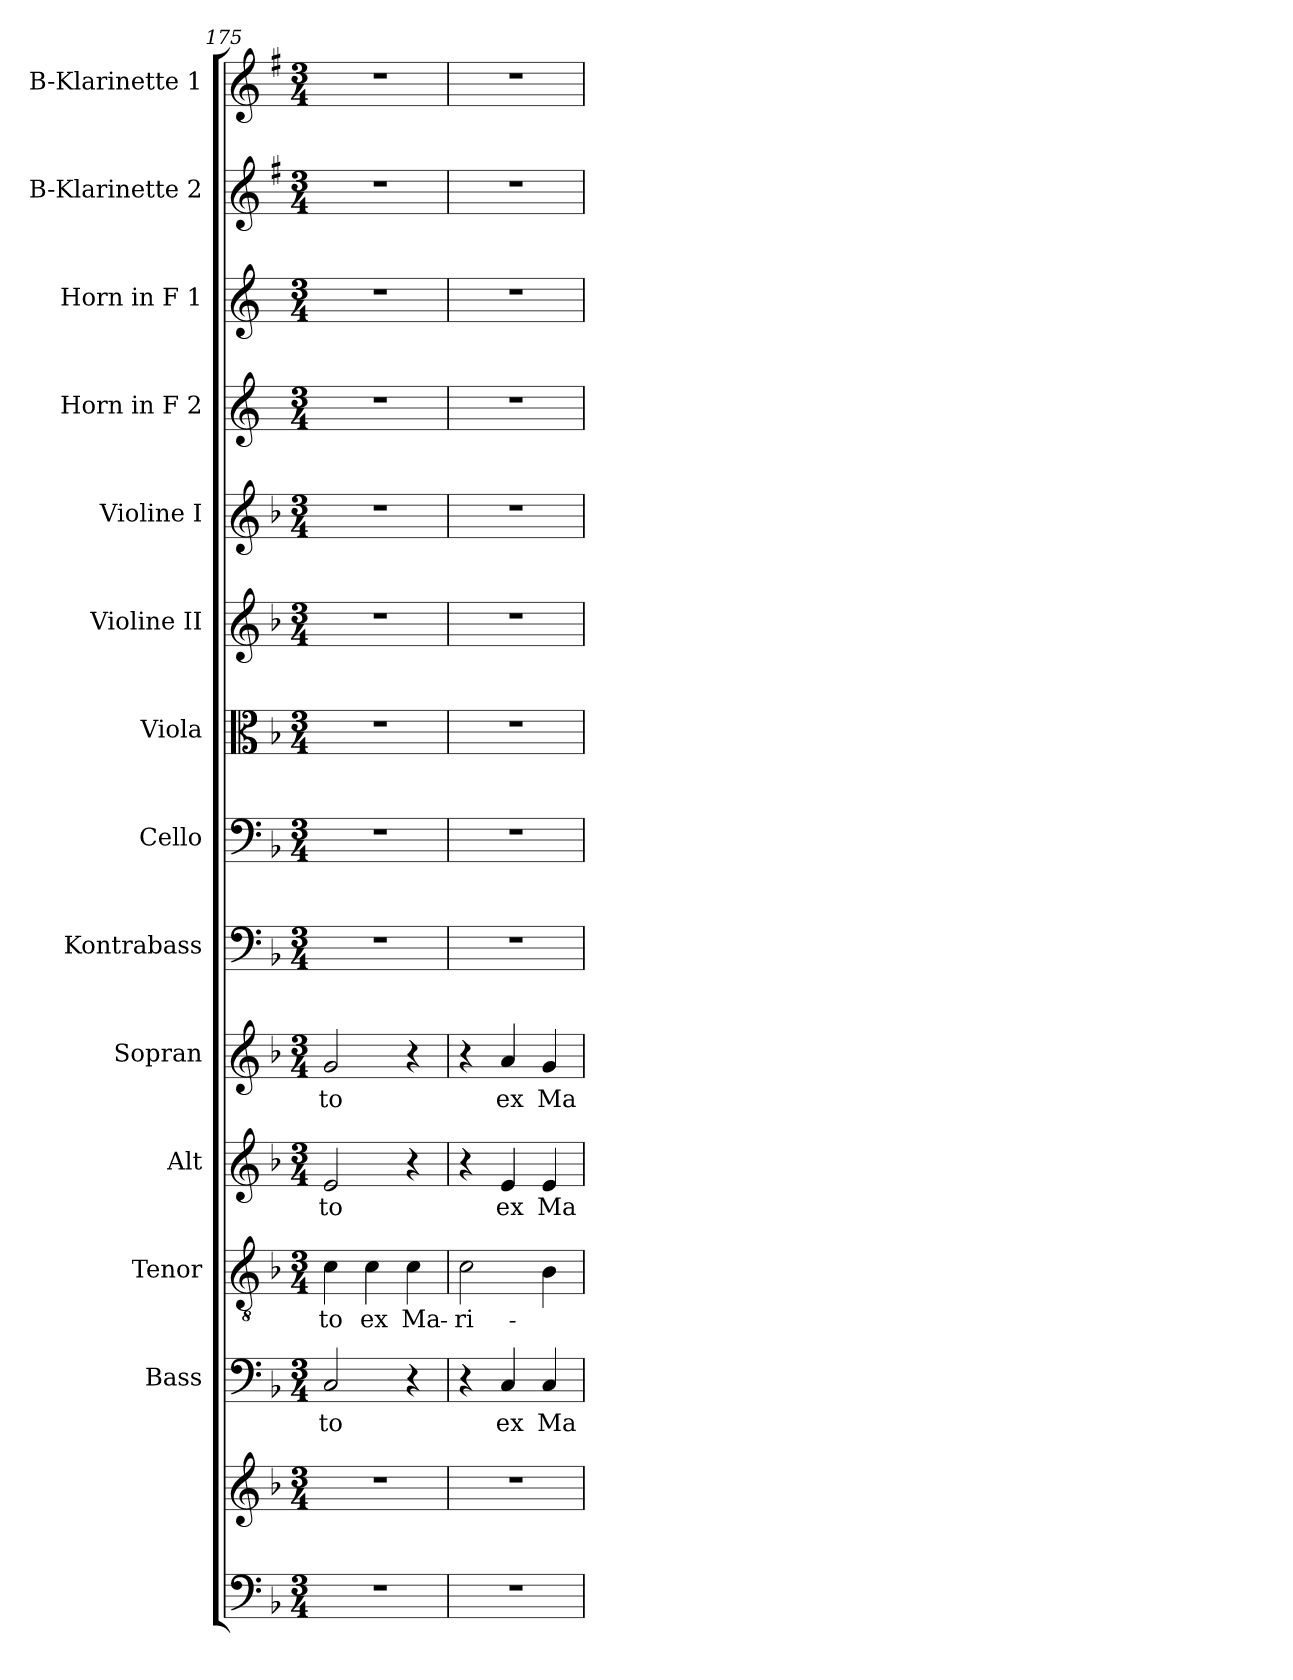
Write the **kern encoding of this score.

**kern	**kern	**kern	**text	**kern	**text	**kern	**text	**kern	**text	**kern	**kern	**kern	**kern	**kern	**kern	**kern	**kern	**kern
*part14	*part14	*part13	*part13	*part12	*part12	*part11	*part11	*part10	*part10	*part9	*part8	*part7	*part6	*part5	*part4	*part3	*part2	*part1
*staff15	*staff14	*staff13	*staff13	*staff12	*staff12	*staff11	*staff11	*staff10	*staff10	*staff9	*staff8	*staff7	*staff6	*staff5	*staff4	*staff3	*staff2	*staff1
*	*	*I"Bass	*	*I"Tenor	*	*I"Alt	*	*I"Sopran	*	*I"Kontrabass	*I"Cello	*I"Viola	*I"Violine II	*I"Violine I	*I"Horn in F 2	*I"Horn in F 1	*I"B-Klarinette 2	*I"B-Klarinette 1
*	*	*I'B.	*	*I'T.	*	*I'A.	*	*I'S.	*	*I'Kb.	*	*I'Vla.	*I'Vl. II	*I'Vl. I	*	*	*I'B Kl. 2	*I'B Kl. 1
*clefF4	*clefG2	*clefF4	*	*clefGv2	*	*clefG2	*	*clefG2	*	*clefF4	*clefF4	*clefC3	*clefG2	*clefG2	*clefG2	*clefG2	*clefG2	*clefG2
*	*	*	*	*	*	*	*	*	*	*ITrd7c12	*	*	*	*	*ITrd4c7	*ITrd4c7	*ITrd1c2	*ITrd1c2
*k[b-]	*k[b-]	*k[b-]	*	*k[b-]	*	*k[b-]	*	*k[b-]	*	*k[b-]	*k[b-]	*k[b-]	*k[b-]	*k[b-]	*k[b-]	*k[b-]	*k[b-]	*k[b-]
*F:	*F:	*F:	*	*F:	*	*F:	*	*F:	*	*F:	*F:	*F:	*F:	*F:	*F:	*F:	*F:	*F:
*M3/4	*M3/4	*M3/4	*	*M3/4	*	*M3/4	*	*M3/4	*	*M3/4	*M3/4	*M3/4	*M3/4	*M3/4	*M3/4	*M3/4	*M3/4	*M3/4
=175	=175	=175	=175	=175	=175	=175	=175	=175	=175	=175	=175	=175	=175	=175	=175	=175	=175	=175
!	!	!	!LO:LY:b	!	!LO:LY:b	!	!LO:LY:b	!	!LO:LY:b	!	!	!	!	!	!	!	!	!
2.r	2.r	2C/	-to	4c\	-to	2e/	-to	2g/	-to	2.r	2.r	2.r	2.r	2.r	2.r	2.r	2.r	2.r
!	!	!	!	!	!LO:LY:b	!	!	!	!	!	!	!	!	!	!	!	!	!
.	.	.	.	4c\	ex	.	.	.	.	.	.	.	.	.	.	.	.	.
!	!	!	!	!	!LO:LY:b	!	!	!	!	!	!	!	!	!	!	!	!	!
.	.	4r	.	4c\	Ma-	4r	.	4r	.	.	.	.	.	.	.	.	.	.
=176	=176	=176	=176	=176	=176	=176	=176	=176	=176	=176	=176	=176	=176	=176	=176	=176	=176	=176
!	!	!	!	!	!LO:LY:b	!	!	!	!	!	!	!	!	!	!	!	!	!
2.r	2.r	4r	.	2c\	-ri-	4r	.	4r	.	2.r	2.r	2.r	2.r	2.r	2.r	2.r	2.r	2.r
!	!	!	!LO:LY:b	!	!	!	!LO:LY:b	!	!LO:LY:b	!	!	!	!	!	!	!	!	!
.	.	4C/	ex	.	.	4e/	ex	4a/	ex	.	.	.	.	.	.	.	.	.
!	!	!	!LO:LY:b	!	!	!	!LO:LY:b	!	!LO:LY:b	!	!	!	!	!	!	!	!	!
.	.	4C/	Ma-	4B-\	.	4e/	Ma-	4g/	Ma-	.	.	.	.	.	.	.	.	.
=	=	=	=	=	=	=	=	=	=	=	=	=	=	=	=	=	=	=
*-	*-	*-	*-	*-	*-	*-	*-	*-	*-	*-	*-	*-	*-	*-	*-	*-	*-	*-
